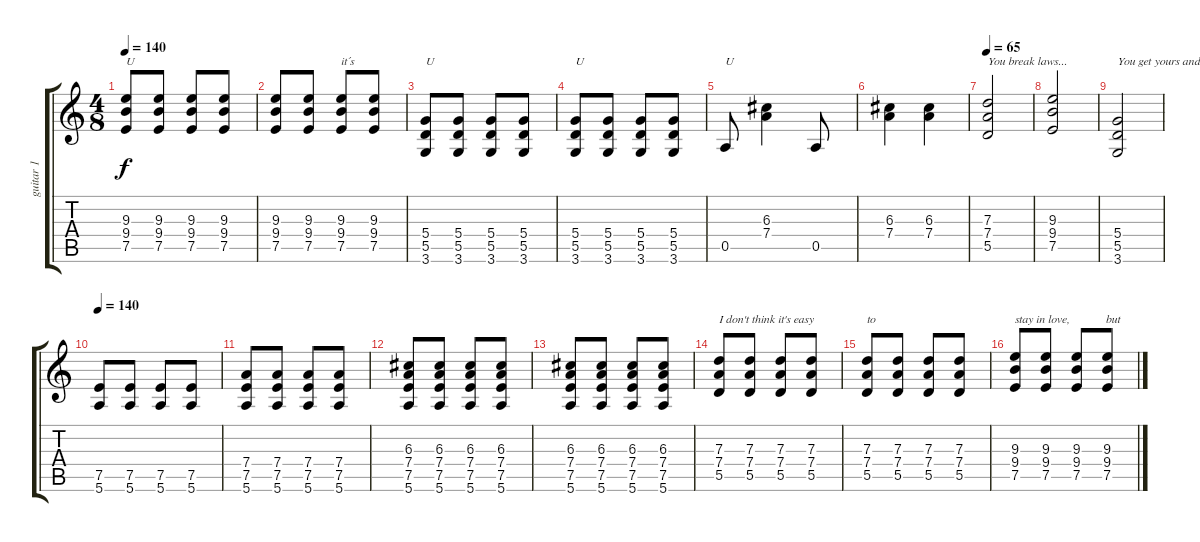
\track ("guitar 1" "guitar 1") {instrument distortionguitar}
\staff {score tabs}
\tuning (E4 B3 G3 D3 A2 E2) {hide}
\ts (4 8)
\tempo 140
\clef g2
\ks c
(9.3 9.4 7.5).8{txt "U" dy f} (9.3 9.4 7.5).8 (9.3 9.4 7.5).8 (9.3 9.4 7.5).8 |
(9.3 9.4 7.5).8 (9.3 9.4 7.5).8 (9.3 9.4 7.5).8{txt "it´s "} (9.3 9.4 7.5).8 |
(5.4 5.5 3.6).8{txt "U"} (5.4 5.5 3.6).8 (5.4 5.5 3.6).8 (5.4 5.5 3.6).8 |
(5.4 5.5 3.6).8{txt "U"} (5.4 5.5 3.6).8 (5.4 5.5 3.6).8 (5.4 5.5 3.6).8 |
0.5.8{txt "U"} (6.3 7.4).4 0.5.8 |
(6.3 7.4).4 (6.3 7.4).4 |
\tempo 65
(7.3 7.4 5.5).2{txt "You break laws..."} |
(9.3 9.4 7.5).2 |
(5.4 5.5 3.6).2{txt "You get yours and then get mine"} |
\tempo 140
(7.5 5.6).8 (7.5 5.6).8 (7.5 5.6).8 (7.5 5.6).8 |
(7.4 7.5 5.6).8 (7.4 7.5 5.6).8 (7.4 7.5 5.6).8 (7.4 7.5 5.6).8 |
(6.3 7.4 7.5 5.6).8 (6.3 7.4 7.5 5.6).8 (6.3 7.4 7.5 5.6).8 (6.3 7.4 7.5 5.6).8 |
(6.3 7.4 7.5 5.6).8 (6.3 7.4 7.5 5.6).8 (6.3 7.4 7.5 5.6).8 (6.3 7.4 7.5 5.6).8 |
(7.3 7.4 5.5).8{txt "I don't think it's easy"} (7.3 7.4 5.5).8 (7.3 7.4 5.5).8 (7.3 7.4 5.5).8 |
(7.3 7.4 5.5).8{txt "to"} (7.3 7.4 5.5).8 (7.3 7.4 5.5).8 (7.3 7.4 5.5).8 |
(9.3 9.4 7.5).8{txt "stay in love,            but"} (9.3 9.4 7.5).8 (9.3 9.4 7.5).8 (9.3 9.4 7.5).8
